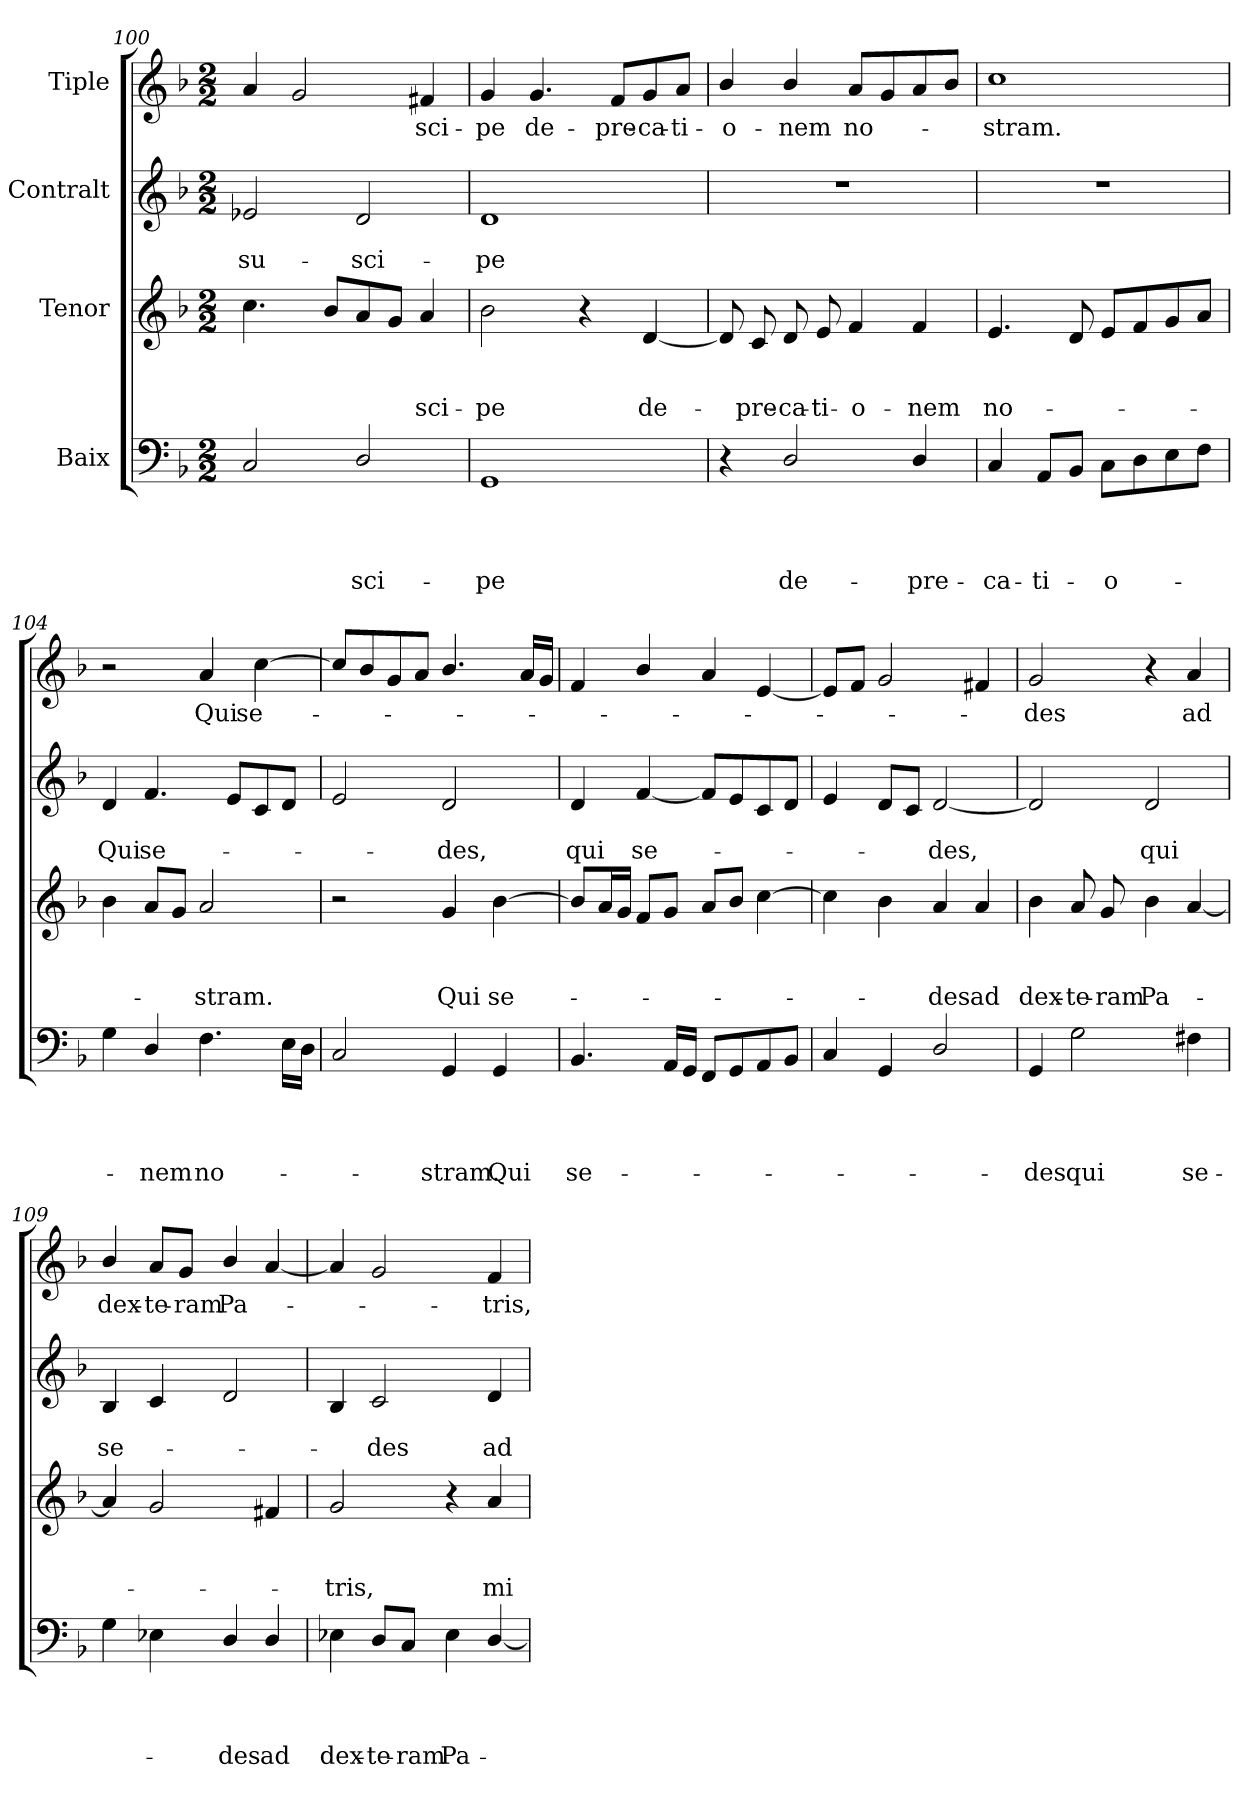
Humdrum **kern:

**kern	**text	**text	**text	**text	**kern	**text	**text	**text	**kern	**text	**text	**kern	**text
*part4	*part4	*part4	*part4	*part4	*part3	*part3	*part3	*part3	*part2	*part2	*part2	*part1	*part1
*staff4	*staff4	*staff4	*staff4	*staff4	*staff3	*staff3	*staff3	*staff3	*staff2	*staff2	*staff2	*staff1	*staff1
*I"Baix	*	*	*	*	*I"Tenor	*	*	*	*I"Contralt	*	*	*I"Tiple	*
*clefF4	*	*	*	*	*clefG2	*	*	*	*clefG2	*	*	*clefG2	*
*k[b-]	*	*	*	*	*k[b-]	*	*	*	*k[b-]	*	*	*k[b-]	*
*F:	*	*	*	*	*F:	*	*	*	*F:	*	*	*F:	*
*M2/2	*	*	*	*	*M2/2	*	*	*	*M2/2	*	*	*M2/2	*
=100	=100	=100	=100	=100	=100	=100	=100	=100	=100	=100	=100	=100	=100
!	!	!	!	!	!	!	!	!	!	!	!LO:LY:b	!	!
2C/	.	.	.	.	4.cc\	.	.	.	2e-X/	.	su-	4a/	.
.	.	.	.	.	.	.	.	.	.	.	.	2g/	.
.	.	.	.	.	8b-/L	.	.	.	.	.	.	.	.
!	!	!	!	!LO:LY:b	!	!	!	!	!	!	!LO:LY:b	!	!
2D/	.	.	.	-sci-	8a/	.	.	.	2d/	.	-sci-	.	.
.	.	.	.	.	8g/J	.	.	.	.	.	.	.	.
!	!	!	!	!	!	!	!	!LO:LY:b	!	!	!	!	!LO:LY:b
.	.	.	.	.	4a/	.	.	-sci-	.	.	.	4f#X/	-sci-
=101	=101	=101	=101	=101	=101	=101	=101	=101	=101	=101	=101	=101	=101
!	!	!	!	!LO:LY:b	!	!	!	!LO:LY:b	!	!	!LO:LY:b	!	!LO:LY:b
1GG	.	.	.	-pe	2b-\	.	.	-pe	1d	.	-pe	4g/	-pe
!	!	!	!	!	!	!	!	!	!	!	!	!	!LO:LY:b
.	.	.	.	.	.	.	.	.	.	.	.	4.g/	de-
.	.	.	.	.	4r	.	.	.	.	.	.	.	.
!	!	!	!	!	!	!	!	!	!	!	!	!	!LO:LY:b
.	.	.	.	.	.	.	.	.	.	.	.	8f/L	-pre-
!	!	!	!	!	!	!	!	!LO:LY:b	!	!	!	!	!LO:LY:b
.	.	.	.	.	[<4d/	.	.	de-	.	.	.	8g/	-ca-
!	!	!	!	!	!	!	!	!	!	!	!	!	!LO:LY:b
.	.	.	.	.	.	.	.	.	.	.	.	8a/J	-ti-
!!LO:LB:g=z
=102	=102	=102	=102	=102	=102	=102	=102	=102	=102	=102	=102	=102	=102
!	!	!	!	!	!	!	!	!	!	!	!	!	!LO:LY:b
4r	.	.	.	.	8d/]	.	.	.	1r	.	.	4b-/	-o-
!	!	!	!	!	!	!	!	!LO:LY:b	!	!	!	!	!
.	.	.	.	.	8c/	.	.	-pre-	.	.	.	.	.
!	!	!	!	!LO:LY:b	!	!	!	!LO:LY:b	!	!	!	!	!LO:LY:b
2D/	.	.	.	de-	8d/	.	.	-ca-	.	.	.	4b-/	-nem
!	!	!	!	!	!	!	!	!LO:LY:b	!	!	!	!	!
.	.	.	.	.	8e/	.	.	-ti-	.	.	.	.	.
!	!	!	!	!	!	!	!	!LO:LY:b	!	!	!	!	!LO:LY:b
.	.	.	.	.	4f/	.	.	-o-	.	.	.	8a/L	no-
.	.	.	.	.	.	.	.	.	.	.	.	8g/	.
!	!	!	!	!LO:LY:b	!	!	!	!LO:LY:b	!	!	!	!	!
4D/	.	.	.	-pre-	4f/	.	.	-nem	.	.	.	8a/	.
.	.	.	.	.	.	.	.	.	.	.	.	8b-/J	.
=103	=103	=103	=103	=103	=103	=103	=103	=103	=103	=103	=103	=103	=103
!	!	!	!	!LO:LY:b	!	!	!	!LO:LY:b	!	!	!	!	!LO:LY:b
4C/	.	.	.	-ca-	4.e/	.	.	no-	1r	.	.	1cc	-stram.
!	!	!	!	!LO:LY:b	!	!	!	!	!	!	!	!	!
8AA/L	.	.	.	-ti-	.	.	.	.	.	.	.	.	.
8BB-/J	.	.	.	.	8d/	.	.	.	.	.	.	.	.
!	!	!	!	!LO:LY:b	!	!	!	!	!	!	!	!	!
8C\L	.	.	.	-o-	8e/L	.	.	.	.	.	.	.	.
8D\	.	.	.	.	8f/	.	.	.	.	.	.	.	.
8E\	.	.	.	.	8g/	.	.	.	.	.	.	.	.
8F\J	.	.	.	.	8a/J	.	.	.	.	.	.	.	.
=104	=104	=104	=104	=104	=104	=104	=104	=104	=104	=104	=104	=104	=104
!	!	!	!	!	!	!	!	!	!	!	!LO:LY:b	!	!
4G\	.	.	.	.	4b-\	.	.	.	4d/	.	Qui	2r	.
!	!	!	!	!LO:LY:b	!	!	!	!	!	!	!LO:LY:b	!	!
4D/	.	.	.	-nem	8a/L	.	.	.	4.f/	.	se-	.	.
.	.	.	.	.	8g/J	.	.	.	.	.	.	.	.
!	!	!	!	!LO:LY:b	!	!	!	!LO:LY:b	!	!	!	!	!LO:LY:b
4.F\	.	.	.	no-	2a/	.	.	-stram.	.	.	.	4a/	Qui
.	.	.	.	.	.	.	.	.	8e/L	.	.	.	.
!	!	!	!	!	!	!	!	!	!	!	!	!	!LO:LY:b
.	.	.	.	.	.	.	.	.	8c/	.	.	[>4cc\	se-
16E\LL	.	.	.	.	.	.	.	.	8d/J	.	.	.	.
16D\JJ	.	.	.	.	.	.	.	.	.	.	.	.	.
=105	=105	=105	=105	=105	=105	=105	=105	=105	=105	=105	=105	=105	=105
2C/	.	.	.	.	2r	.	.	.	2e/	.	.	8cc/L]	.
.	.	.	.	.	.	.	.	.	.	.	.	8b-/	.
.	.	.	.	.	.	.	.	.	.	.	.	8g/	.
.	.	.	.	.	.	.	.	.	.	.	.	8a/J	.
!	!	!	!	!LO:LY:b	!	!	!	!LO:LY:b	!	!	!LO:LY:b	!	!
4GG/	.	.	.	-stram.	4g/	.	.	Qui	2d/	.	-des,	4.b-/	.
!	!	!	!	!LO:LY:b	!	!	!	!LO:LY:b	!	!	!	!	!
4GG/	.	.	.	Qui	[>4b-\	.	.	se-	.	.	.	.	.
.	.	.	.	.	.	.	.	.	.	.	.	16a/LL	.
.	.	.	.	.	.	.	.	.	.	.	.	16g/JJ	.
!!LO:PB:g=z
=106	=106	=106	=106	=106	=106	=106	=106	=106	=106	=106	=106	=106	=106
!	!	!	!	!LO:LY:b	!	!	!	!	!	!	!LO:LY:b	!	!
4.BB-/	.	.	.	se-	8b-/L]	.	.	.	4d/	.	qui	4f/	.
.	.	.	.	.	16a/L	.	.	.	.	.	.	.	.
.	.	.	.	.	16g/JJ	.	.	.	.	.	.	.	.
!	!	!	!	!	!	!	!	!	!	!	!LO:LY:b	!	!
.	.	.	.	.	8f/L	.	.	.	[<4f/	.	se-	4b-/	.
16AA/LL	.	.	.	.	8g/J	.	.	.	.	.	.	.	.
16GG/JJ	.	.	.	.	.	.	.	.	.	.	.	.	.
8FF/L	.	.	.	.	8a/L	.	.	.	8f/L]	.	.	4a/	.
8GG/	.	.	.	.	8b-/J	.	.	.	8e/	.	.	.	.
8AA/	.	.	.	.	[>4cc\	.	.	.	8c/	.	.	[<4e/	.
8BB-/J	.	.	.	.	.	.	.	.	8d/J	.	.	.	.
=107	=107	=107	=107	=107	=107	=107	=107	=107	=107	=107	=107	=107	=107
4C/	.	.	.	.	4cc\]	.	.	.	4e/	.	.	8e/L]	.
.	.	.	.	.	.	.	.	.	.	.	.	8f/J	.
4GG/	.	.	.	.	4b-\	.	.	.	8d/L	.	.	2g/	.
.	.	.	.	.	.	.	.	.	8c/J	.	.	.	.
!	!	!	!	!	!	!	!	!LO:LY:b	!	!	!LO:LY:b	!	!
2D/	.	.	.	.	4a/	.	.	-des	[<2d/	.	-des,	.	.
!	!	!	!	!	!	!	!	!LO:LY:b	!	!	!	!	!
.	.	.	.	.	4a/	.	.	ad	.	.	.	4f#X/	.
=108	=108	=108	=108	=108	=108	=108	=108	=108	=108	=108	=108	=108	=108
!	!	!	!	!LO:LY:b	!	!	!	!LO:LY:b	!	!	!	!	!LO:LY:b
4GG/	.	.	.	-des	4b-\	.	.	dex-	2d/]	.	.	2g/	-des
!	!	!	!	!LO:LY:b	!	!	!	!LO:LY:b	!	!	!	!	!
2G\	.	.	.	qui	8a/	.	.	-te-	.	.	.	.	.
!	!	!	!	!	!	!	!	!LO:LY:b	!	!	!	!	!
.	.	.	.	.	8g/	.	.	-ram	.	.	.	.	.
!	!	!	!	!	!	!	!	!LO:LY:b	!	!	!LO:LY:b	!	!
.	.	.	.	.	4b-\	.	.	Pa-	2d/	.	qui	4r	.
!	!	!	!	!LO:LY:b	!	!	!	!	!	!	!	!	!LO:LY:b
4F#X\	.	.	.	se-	[<4a/	.	.	.	.	.	.	4a/	ad
=109	=109	=109	=109	=109	=109	=109	=109	=109	=109	=109	=109	=109	=109
!	!	!	!	!	!	!	!	!	!	!	!LO:LY:b	!	!LO:LY:b
4G\	.	.	.	.	4a/]	.	.	.	4B-/	.	se-	4b-/	dex-
!	!	!	!	!	!	!	!	!	!	!	!	!	!LO:LY:b
4E-X\	.	.	.	.	2g/	.	.	.	4c/	.	.	8a/L	-te-
!	!	!	!	!	!	!	!	!	!	!	!	!	!LO:LY:b
.	.	.	.	.	.	.	.	.	.	.	.	8g/J	-ram
!	!	!	!	!LO:LY:b	!	!	!	!	!	!	!	!	!LO:LY:b
4D/	.	.	.	-des	.	.	.	.	2d/	.	.	4b-/	Pa-
!	!	!	!	!LO:LY:b	!	!	!	!	!	!	!	!	!
4D/	.	.	.	ad	4f#X/	.	.	.	.	.	.	[<4a/	.
=110	=110	=110	=110	=110	=110	=110	=110	=110	=110	=110	=110	=110	=110
!	!	!	!	!LO:LY:b	!	!	!	!LO:LY:b	!	!	!	!	!
4E-X\	.	.	.	dex-	2g/	.	.	-tris,	4B-/	.	.	4a/]	.
!	!	!	!	!LO:LY:b	!	!	!	!	!	!	!LO:LY:b	!	!
8D/L	.	.	.	-te-	.	.	.	.	2c/	.	-des	2g/	.
!	!	!	!	!LO:LY:b	!	!	!	!	!	!	!	!	!
8C/J	.	.	.	-ram	.	.	.	.	.	.	.	.	.
!	!	!	!	!LO:LY:b	!	!	!	!	!	!	!	!	!
4E-\	.	.	.	Pa-	4r	.	.	.	.	.	.	.	.
!	!	!	!	!	!	!	!	!LO:LY:b	!	!	!LO:LY:b	!	!LO:LY:b
[<4D/	.	.	.	.	4a/	.	.	mi-	4d/	.	ad	4f/	-tris,
=	=	=	=	=	=	=	=	=	=	=	=	=	=
*-	*-	*-	*-	*-	*-	*-	*-	*-	*-	*-	*-	*-	*-
